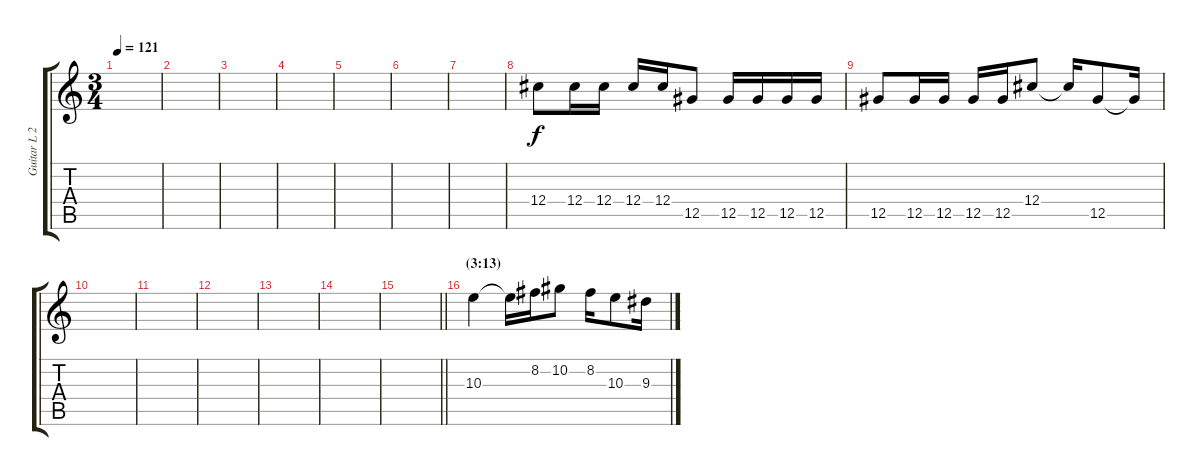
\track ("Guitar L 2" "Guitar L 2") {instrument distortionguitar}
\staff {score tabs}
\tuning (Eb4 Bb3 Gb3 Db3 Ab2 Eb2) {hide}
\ts (3 4)
\tempo 121
\clef g2
\ks c
|
|
|
|
|
|
|
12.4.8 12.4.16 12.4.16 12.4.16 12.4.16 12.5.8 12.5.16 12.5.16 12.5.16 12.5.16 |
12.5.8 12.5.16 12.5.16 12.5.16 12.5.16 12.4.8 12.4{t}.16 12.5.8 12.5{t}.16 |
|
|
|
|
|
\barLineRight lightlight
|
\section ("" "(3:13)")
10.3.4 10.3{t}.16 8.2.16 10.2.8 8.2.16 10.3.8 9.3.16
